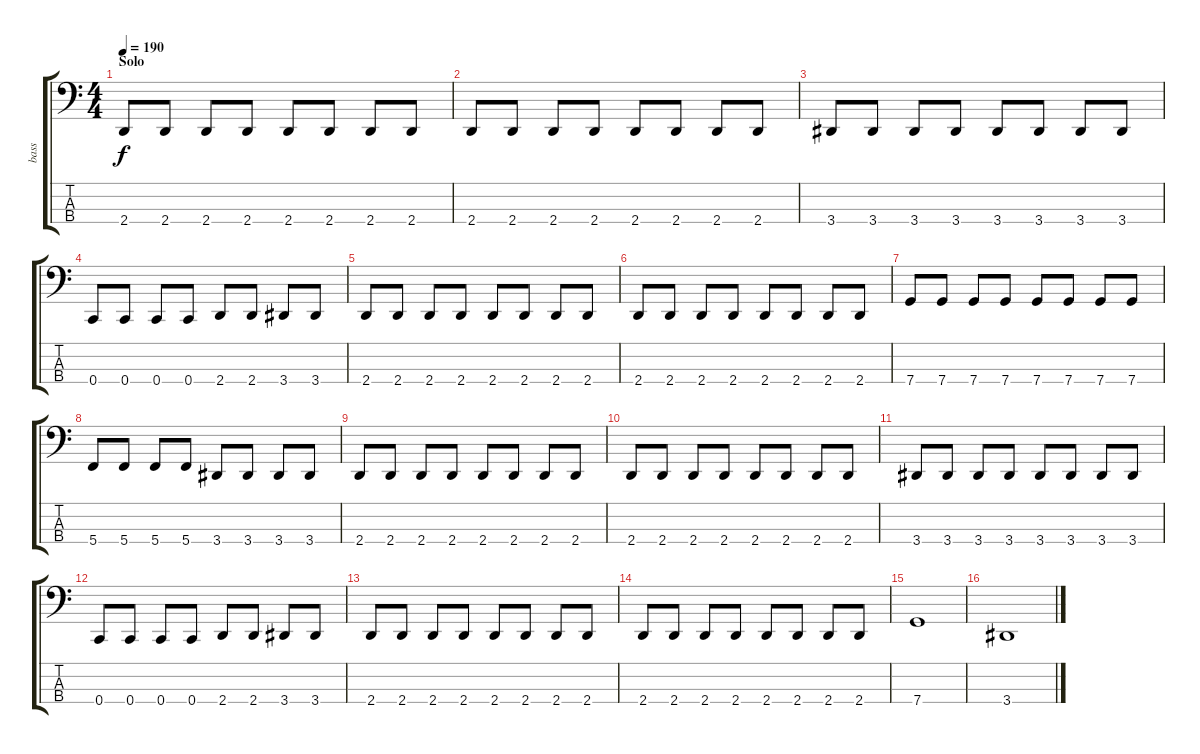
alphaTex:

\track ("bass" "bass") {instrument electricbassfinger}
\staff {score tabs}
\tuning (F2 C2 G1 C1) {hide}
\ts (4 4)
\section ("" "Solo")
\tempo 190
\clef f4
\ks c
2.4.8{dy f} 2.4.8 2.4.8 2.4.8 2.4.8 2.4.8 2.4.8 2.4.8 |
2.4.8 2.4.8 2.4.8 2.4.8 2.4.8 2.4.8 2.4.8 2.4.8 |
3.4.8 3.4.8 3.4.8 3.4.8 3.4.8 3.4.8 3.4.8 3.4.8 |
0.4.8 0.4.8 0.4.8 0.4.8 2.4.8 2.4.8 3.4.8 3.4.8 |
2.4.8 2.4.8 2.4.8 2.4.8 2.4.8 2.4.8 2.4.8 2.4.8 |
2.4.8 2.4.8 2.4.8 2.4.8 2.4.8 2.4.8 2.4.8 2.4.8 |
7.4.8 7.4.8 7.4.8 7.4.8 7.4.8 7.4.8 7.4.8 7.4.8 |
5.4.8 5.4.8 5.4.8 5.4.8 3.4.8 3.4.8 3.4.8 3.4.8 |
2.4.8 2.4.8 2.4.8 2.4.8 2.4.8 2.4.8 2.4.8 2.4.8 |
2.4.8 2.4.8 2.4.8 2.4.8 2.4.8 2.4.8 2.4.8 2.4.8 |
3.4.8 3.4.8 3.4.8 3.4.8 3.4.8 3.4.8 3.4.8 3.4.8 |
0.4.8 0.4.8 0.4.8 0.4.8 2.4.8 2.4.8 3.4.8 3.4.8 |
2.4.8 2.4.8 2.4.8 2.4.8 2.4.8 2.4.8 2.4.8 2.4.8 |
2.4.8 2.4.8 2.4.8 2.4.8 2.4.8 2.4.8 2.4.8 2.4.8 |
7.4.1 |
3.4.1
